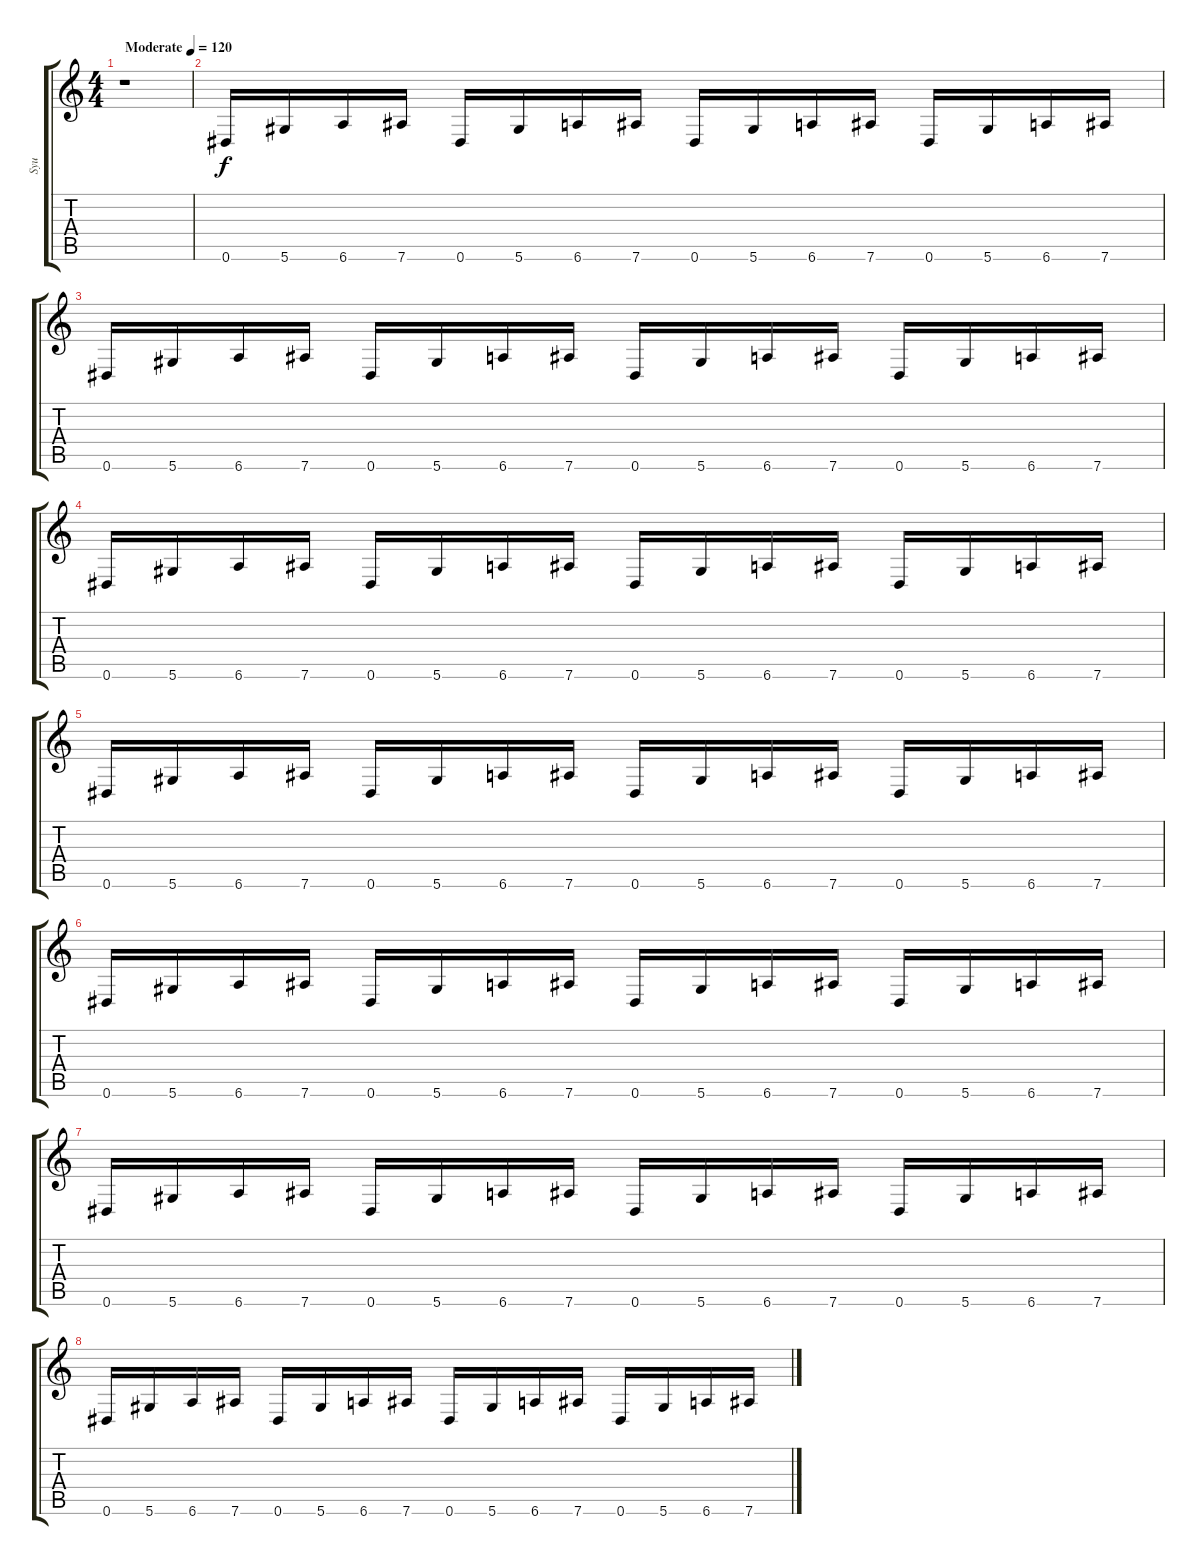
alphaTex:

\track ("Syu" "Syu") {instrument distortionguitar}
\staff {score tabs}
\tuning (Eb4 Bb3 Gb3 Db3 Ab2 Eb2) {hide}
\ts (4 4)
\tempo (120 "Moderate")
\clef g2
\ks c
r.1{dy f volume 0 instrument distortionguitar} |
0.6.16{volume 13} 5.6.16 6.6.16 7.6.16 0.6.16 5.6.16 6.6.16 7.6.16 0.6.16 5.6.16 6.6.16 7.6.16 0.6.16 5.6.16 6.6.16 7.6.16 |
0.6.16 5.6.16 6.6.16 7.6.16 0.6.16 5.6.16 6.6.16 7.6.16 0.6.16 5.6.16 6.6.16 7.6.16 0.6.16 5.6.16 6.6.16 7.6.16 |
0.6.16 5.6.16 6.6.16 7.6.16 0.6.16 5.6.16 6.6.16 7.6.16 0.6.16 5.6.16 6.6.16 7.6.16 0.6.16 5.6.16 6.6.16 7.6.16 |
0.6.16 5.6.16 6.6.16 7.6.16 0.6.16 5.6.16 6.6.16 7.6.16 0.6.16 5.6.16 6.6.16 7.6.16 0.6.16 5.6.16 6.6.16 7.6.16 |
0.6.16 5.6.16 6.6.16 7.6.16 0.6.16 5.6.16 6.6.16 7.6.16 0.6.16 5.6.16 6.6.16 7.6.16 0.6.16 5.6.16 6.6.16 7.6.16 |
0.6.16 5.6.16 6.6.16 7.6.16 0.6.16 5.6.16 6.6.16 7.6.16 0.6.16 5.6.16 6.6.16 7.6.16 0.6.16 5.6.16 6.6.16 7.6.16 |
0.6.16 5.6.16 6.6.16 7.6.16 0.6.16 5.6.16 6.6.16 7.6.16 0.6.16 5.6.16 6.6.16 7.6.16 0.6.16 5.6.16 6.6.16 7.6.16
